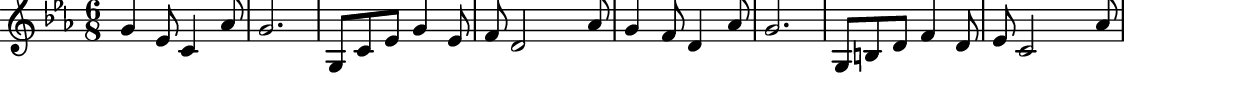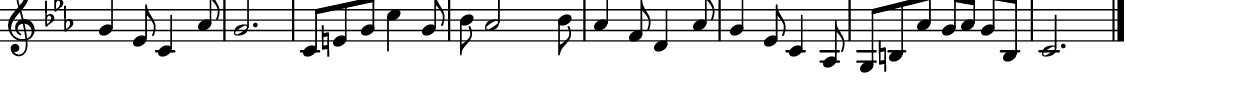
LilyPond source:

% MusicXML to Lilypond converter by Kovi

% Analyzing...
% 1 parts
% 1 Staff
% forceBassClefActive = 
melody = {
% 55 notes in the part
% 1 voices

\new Staff
\new Voice {
% 55 notes
% 16 mesaures

% Measure 1
\clef "treble"
\key ees \major
\time 6/8 
g'4 ees'8 c'4 aes'8 
% Measure 2
g'2. 
% Measure 3
g8 c'8 ees'8 g'4 ees'8 
% Measure 4
f'8 d'2 aes'8 
% Measure 5
g'4 f'8 d'4 aes'8 
% Measure 6
g'2. 
% Measure 7
g8 b8 d'8 f'4 d'8 
% Measure 8
ees'8 c'2 aes'8 
% Measure 9
\break
g'4 ees'8 c'4 aes'8 
% Measure 10
g'2. 
% Measure 11
c'8 e'8 g'8 c''4 g'8 
% Measure 12
bes'8 aes'2 bes'8 
% Measure 13
aes'4 f'8 d'4 aes'8 
% Measure 14
g'4 ees'8 c'4 aes8 
% Measure 15
g8 b8 aes'8 g'16 aes'16 g'8 b8 
% Measure 16
c'2. \bar "|." 
} % voice
} % melody


harmonies = \chordmode {
% 8 chords
\germanChords
c4:m s4 s4 s4 s4 s4 s4 s4 s4 g4 s4 s4 s4 s4 s4 s4 s4 s4 s4 s4 s4 c4:m s4 s4 s4 s4 s4 s4 s4 s4 c4 s4 s4 f4:m s4 s4 s4 s4 s4 c4:m s4 s4 g4 s4 s4 c4:m
}

\include "../../definitions.ly"
